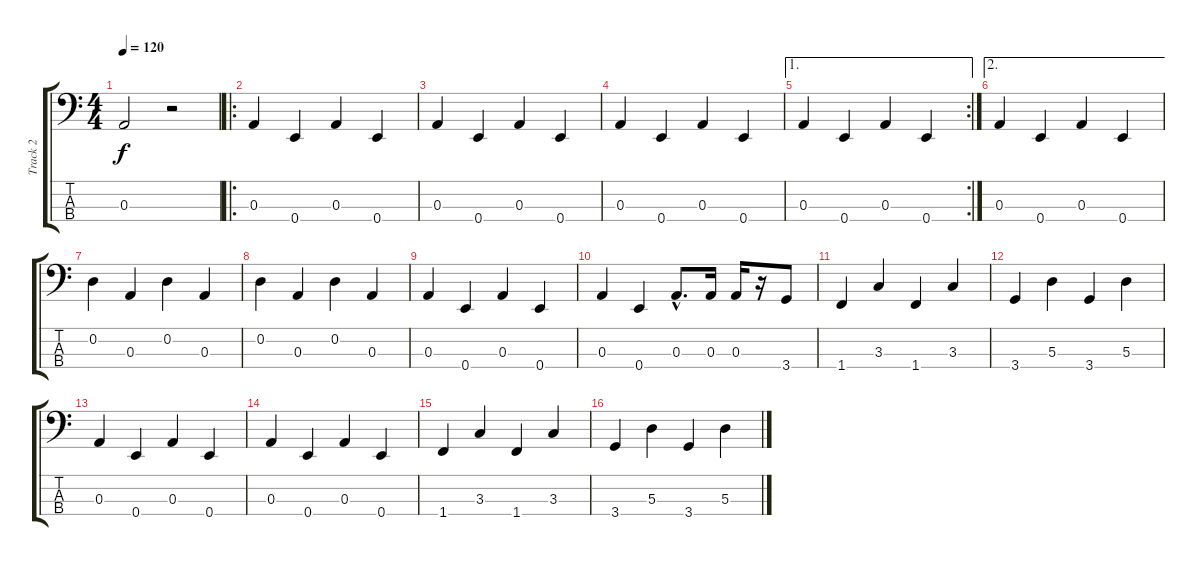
\track ("Track 2" "Track 2") {instrument electricbassfinger}
\staff {score tabs}
\tuning (G2 D2 A1 E1) {hide}
\ts (4 4)
\tempo 120
\clef f4
\ks c
0.3.2{dy f} r.2 |
\ro
0.3.4 0.4.4 0.3.4 0.4.4 |
0.3.4 0.4.4 0.3.4 0.4.4 |
0.3.4 0.4.4 0.3.4 0.4.4 |
\ae 1
\rc 2
0.3.4 0.4.4 0.3.4 0.4.4 |
\ae 2
0.3.4 0.4.4 0.3.4 0.4.4 |
0.2.4 0.3.4 0.2.4 0.3.4 |
0.2.4 0.3.4 0.2.4 0.3.4 |
0.3.4 0.4.4 0.3.4 0.4.4 |
0.3.4 0.4.4 0.3{hac}.8{d} 0.3.16 0.3.16 r.16 3.4.8 |
1.4.4 3.3.4 1.4.4 3.3.4 |
3.4.4 5.3.4 3.4.4 5.3.4 |
0.3.4 0.4.4 0.3.4 0.4.4 |
0.3.4 0.4.4 0.3.4 0.4.4 |
1.4.4 3.3.4 1.4.4 3.3.4 |
3.4.4 5.3.4 3.4.4 5.3.4
